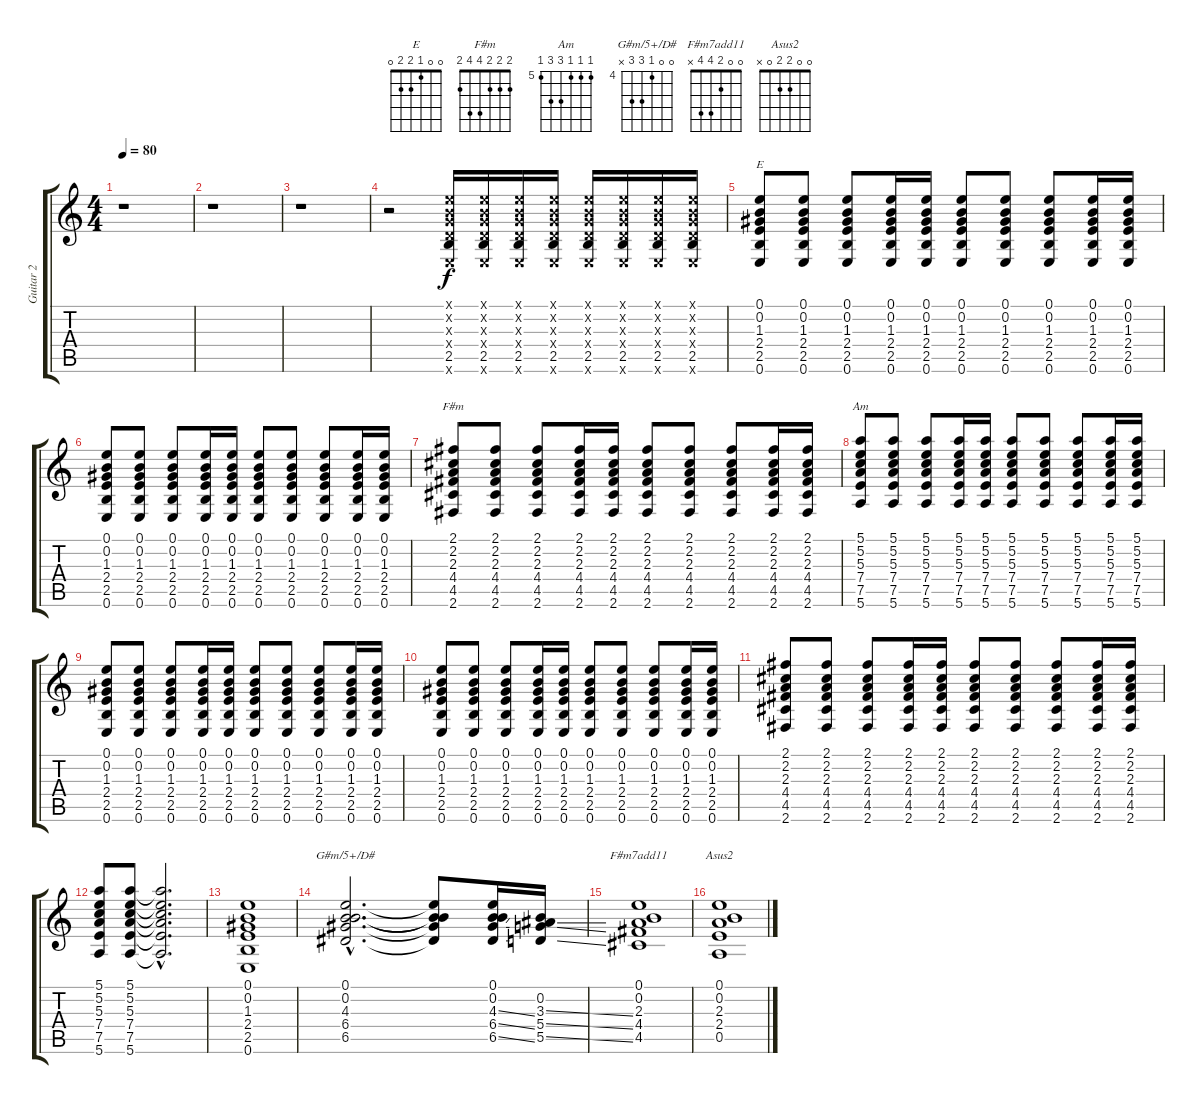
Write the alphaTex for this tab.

\track ("Guitar 2" "Guitar 2") {instrument distortionguitar}
\staff {score tabs}
\tuning (E4 B3 G3 D3 A2 E2) {hide}
\chord ("E" 0 0 1 2 2 0)
\chord ("F#m" 2 2 2 4 4 2)
\chord ("Am" 5 5 5 7 7 5) {firstfret 5}
\chord ("G#m/5+/D#" 0 0 4 6 6 x) {firstfret 4}
\chord ("F#m7add11" 0 0 2 4 4 x)
\chord ("Asus2" 0 0 2 2 0 x)
\ts (4 4)
\tempo 80
\clef g2
\ks c
r.1{dy f instrument distortionguitar} |
r.1 |
r.1 |
r.2 (0.1{x} 0.2{x} 0.3{x} 0.4{x} 2.5 0.6{x}).16 (0.1{x} 0.2{x} 0.3{x} 0.4{x} 2.5 0.6{x}).16 (0.1{x} 0.2{x} 0.3{x} 0.4{x} 2.5 0.6{x}).16 (0.1{x} 0.2{x} 0.3{x} 0.4{x} 2.5 0.6{x}).16 (0.1{x} 0.2{x} 0.3{x} 0.4{x} 2.5 0.6{x}).16 (0.1{x} 0.2{x} 0.3{x} 0.4{x} 2.5 0.6{x}).16 (0.1{x} 0.2{x} 0.3{x} 0.4{x} 2.5 0.6{x}).16 (0.1{x} 0.2{x} 0.3{x} 0.4{x} 2.5 0.6{x}).16 |
(0.1 0.2 1.3 2.4 2.5 0.6).8{ch "E"} (0.1 0.2 1.3 2.4 2.5 0.6).8 (0.1 0.2 1.3 2.4 2.5 0.6).8 (0.1 0.2 1.3 2.4 2.5 0.6).16 (0.1 0.2 1.3 2.4 2.5 0.6).16 (0.1 0.2 1.3 2.4 2.5 0.6).8 (0.1 0.2 1.3 2.4 2.5 0.6).8 (0.1 0.2 1.3 2.4 2.5 0.6).8 (0.1 0.2 1.3 2.4 2.5 0.6).16 (0.1 0.2 1.3 2.4 2.5 0.6).16 |
(0.1 0.2 1.3 2.4 2.5 0.6).8 (0.1 0.2 1.3 2.4 2.5 0.6).8 (0.1 0.2 1.3 2.4 2.5 0.6).8 (0.1 0.2 1.3 2.4 2.5 0.6).16 (0.1 0.2 1.3 2.4 2.5 0.6).16 (0.1 0.2 1.3 2.4 2.5 0.6).8 (0.1 0.2 1.3 2.4 2.5 0.6).8 (0.1 0.2 1.3 2.4 2.5 0.6).8 (0.1 0.2 1.3 2.4 2.5 0.6).16 (0.1 0.2 1.3 2.4 2.5 0.6).16 |
(2.1 2.2 2.3 4.4 4.5 2.6).8{ch "F#m"} (2.1 2.2 2.3 4.4 4.5 2.6).8 (2.1 2.2 2.3 4.4 4.5 2.6).8 (2.1 2.2 2.3 4.4 4.5 2.6).16 (2.1 2.2 2.3 4.4 4.5 2.6).16 (2.1 2.2 2.3 4.4 4.5 2.6).8 (2.1 2.2 2.3 4.4 4.5 2.6).8 (2.1 2.2 2.3 4.4 4.5 2.6).8 (2.1 2.2 2.3 4.4 4.5 2.6).16 (2.1 2.2 2.3 4.4 4.5 2.6).16 |
(5.1 5.2 5.3 7.4 7.5 5.6).8{ch "Am"} (5.1 5.2 5.3 7.4 7.5 5.6).8 (5.1 5.2 5.3 7.4 7.5 5.6).8 (5.1 5.2 5.3 7.4 7.5 5.6).16 (5.1 5.2 5.3 7.4 7.5 5.6).16 (5.1 5.2 5.3 7.4 7.5 5.6).8 (5.1 5.2 5.3 7.4 7.5 5.6).8 (5.1 5.2 5.3 7.4 7.5 5.6).8 (5.1 5.2 5.3 7.4 7.5 5.6).16 (5.1 5.2 5.3 7.4 7.5 5.6).16 |
(0.1 0.2 1.3 2.4 2.5 0.6).8 (0.1 0.2 1.3 2.4 2.5 0.6).8 (0.1 0.2 1.3 2.4 2.5 0.6).8 (0.1 0.2 1.3 2.4 2.5 0.6).16 (0.1 0.2 1.3 2.4 2.5 0.6).16 (0.1 0.2 1.3 2.4 2.5 0.6).8 (0.1 0.2 1.3 2.4 2.5 0.6).8 (0.1 0.2 1.3 2.4 2.5 0.6).8 (0.1 0.2 1.3 2.4 2.5 0.6).16 (0.1 0.2 1.3 2.4 2.5 0.6).16 |
(0.1 0.2 1.3 2.4 2.5 0.6).8 (0.1 0.2 1.3 2.4 2.5 0.6).8 (0.1 0.2 1.3 2.4 2.5 0.6).8 (0.1 0.2 1.3 2.4 2.5 0.6).16 (0.1 0.2 1.3 2.4 2.5 0.6).16 (0.1 0.2 1.3 2.4 2.5 0.6).8 (0.1 0.2 1.3 2.4 2.5 0.6).8 (0.1 0.2 1.3 2.4 2.5 0.6).8 (0.1 0.2 1.3 2.4 2.5 0.6).16 (0.1 0.2 1.3 2.4 2.5 0.6).16 |
(2.1 2.2 2.3 4.4 4.5 2.6).8 (2.1 2.2 2.3 4.4 4.5 2.6).8 (2.1 2.2 2.3 4.4 4.5 2.6).8 (2.1 2.2 2.3 4.4 4.5 2.6).16 (2.1 2.2 2.3 4.4 4.5 2.6).16 (2.1 2.2 2.3 4.4 4.5 2.6).8 (2.1 2.2 2.3 4.4 4.5 2.6).8 (2.1 2.2 2.3 4.4 4.5 2.6).8 (2.1 2.2 2.3 4.4 4.5 2.6).16 (2.1 2.2 2.3 4.4 4.5 2.6).16 |
(5.1 5.2 5.3 7.4 7.5 5.6).8 (5.1 5.2 5.3 7.4 7.5 5.6).8 (5.1{hac t} 5.2{hac t} 5.3{hac t} 7.4{hac t} 7.5{hac t} 5.6{hac t}).2{d} |
(0.1 0.2 1.3 2.4 2.5 0.6).1 |
(0.1{hac} 0.2{hac} 4.3{hac} 6.4{hac} 6.5{hac}).2{d ch "G#m/5+/D#"} (0.1{t} 0.2{t} 4.3{t} 6.4{t} 6.5{t}).8 (0.1 0.2 4.3{ss} 6.4{ss} 6.5{ss}).16 (0.2 3.3{ss} 5.4{ss} 5.5{ss}).16 |
(0.1 0.2 2.3 4.4 4.5).1{ch "F#m7add11"} |
(0.1 0.2 2.3 2.4 0.5).1{ch "Asus2"}
